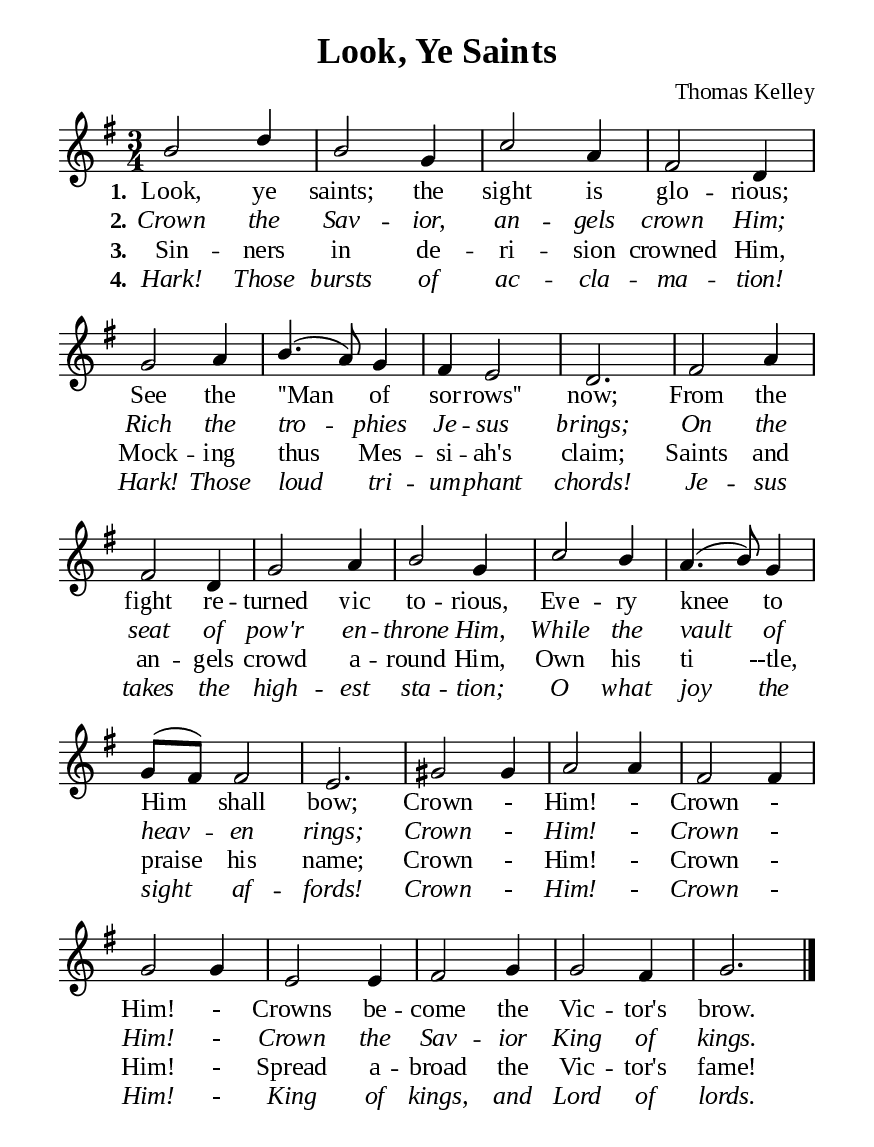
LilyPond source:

\version "2.18.2"

\header {
  title = "Look, Ye Saints"
  composer = "Thomas Kelley"
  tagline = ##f
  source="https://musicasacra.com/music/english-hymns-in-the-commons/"
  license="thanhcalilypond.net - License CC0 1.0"
}

global= {
  \key g \major
  \time 3/4
  \override Score.BarNumber.break-visibility = ##(#f #f #f)
  \override Lyrics.LyricSpace.minimum-distance = #3.0
}

\paper {
  #(set-paper-size "a5")
  top-margin = 10\mm
  bottom-margin = 5\mm
  left-margin = 10\mm
  right-margin = 10\mm
  indent = #0
  #(define fonts
	 (make-pango-font-tree "Liberation Serif"
	 		       "Liberation Serif"
			       "Liberation Serif"
			       (/ 20 20)))
  system-system-spacing = #'((basic-distance . 3) (padding . 3))
}

printItalic = \with {
  \override LyricText.font-shape = #'italic
}

% Verse music
musicVerseSoprano = \relative c'' {
  %{	01	%} b2 d4 |
  %{	02	%} b2 g4 |
  %{	03	%} c2 a4 |
  %{	04	%} fis2 d4 |
  %{	05	%} g2 a4 |
  %{	06	%} b4. (a8) g4 |
  %{	07	%} fis e2 |
  %{	08	%} d2. |
  %{	09	%} fis2 a4 |
  %{	10	%} fis2 d4 |
  %{	11	%} g2 a4 |
  %{	12	%} b2 g4 |
  %{	13	%} c2 b4 |
  %{	14	%} a4. (b8) g4 |
  %{	15	%} g8 (fis) fis2 |
  %{	16	%} e2. |
  %{	17	%} gis2 gis4 |
  %{	18	%} a2 a4 |
  %{	19	%} fis2 fis4 |
  %{	20	%} g2 g4 |
  %{	21	%} e2 e4 |
  %{	22	%} fis2 g4 |
  %{	23	%} g2 fis4 |
  %{	24	%} g2. \bar "|."
}

% Verse lyrics
verseOne = \lyricmode {
  \set stanza = #"1."
  Look, ye saints; the sight is glo -- rious;
  See the ''Man of sor -- rows'' now;
  From the fight re -- turned vic to -- rious,
  Eve -- ry knee to Him shall bow;
  Crown - Him! - Crown - Him! -
  Crowns be -- come the Vic -- tor's brow.
}

verseTwo = \lyricmode {
  \set stanza = #"2."
  Crown the Sav -- ior, an -- gels crown Him;
  Rich the tro -- phies Je -- sus brings;
  On the seat of pow'r en -- throne Him,
  While the vault of heav -- en rings;
  Crown - Him! - Crown - Him! -
  Crown the Sav -- ior King of kings.
}

verseThree = \lyricmode {
  \set stanza = #"3."
  Sin -- ners in de -- ri -- sion crowned Him,
  Mock -- ing thus Mes -- si -- ah's claim;
  Saints and an -- gels crowd a -- round Him,
  Own his ti --tle, praise his name;
  Crown - Him! - Crown - Him! -
  Spread a -- broad the Vic -- tor's fame!
}

verseFour = \lyricmode {
  \set stanza = #"4."
  Hark! Those bursts of ac -- cla -- ma -- tion!
  Hark! Those loud tri -- um -- phant chords!
  Je -- sus takes the high -- est sta -- tion;
  O what joy the sight af -- fords!
  Crown - Him! - Crown - Him! -
  King of kings, and Lord of lords.
}

% Layout
\score {
    \new ChoirStaff <<
      \new Staff <<
        \clef "treble"
        \new Voice = "sopranos" { \global \stemUp \slurUp \musicVerseSoprano }
      >>
      \new Lyrics \lyricsto sopranos \verseOne
      \new Lyrics \printItalic \lyricsto sopranos \verseTwo
      \new Lyrics \lyricsto sopranos \verseThree
      \new Lyrics \printItalic \lyricsto sopranos \verseFour
    >>
}
